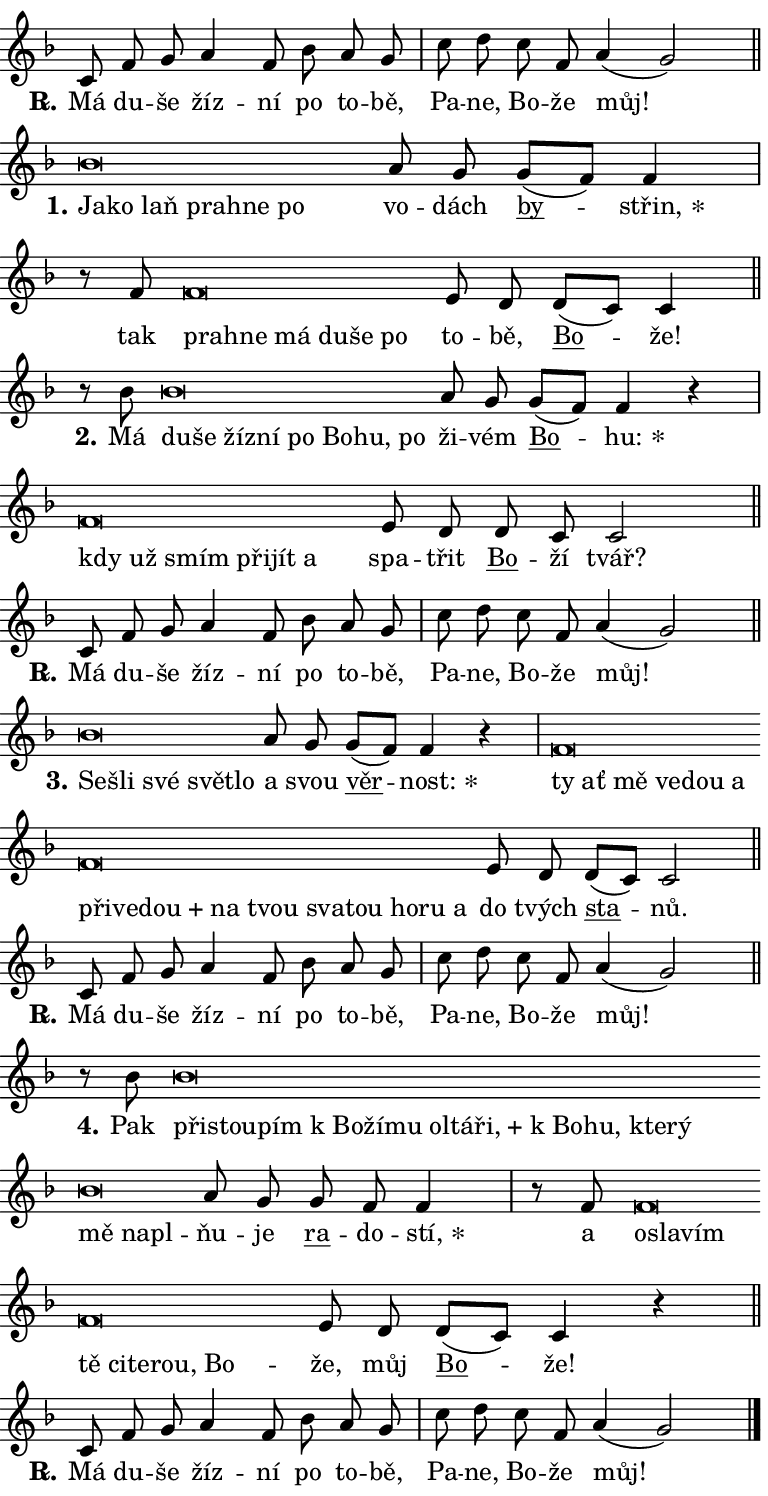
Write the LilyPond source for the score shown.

\version "2.24.0"
\header { tagline = "" }
\paper {
  indent = 0\cm
  top-margin = 0\cm
  right-margin = 0.13\cm % to fit lyric hyphens
  bottom-margin = 0\cm
  left-margin = 0\cm
  paper-width = 13\cm
  page-breaking = #ly:one-page-breaking
  system-system-spacing.basic-distance = #11
  score-system-spacing.basic-distance = #11
  ragged-last = ##f
}


%% Author: Thomas Morley
%% https://lists.gnu.org/archive/html/lilypond-user/2020-05/msg00002.html
#(define (line-position grob)
"Returns position of @var[grob} in current system:
   @code{'start}, if at first time-step
   @code{'end}, if at last time-step
   @code{'middle} otherwise
"
  (let* ((col (ly:item-get-column grob))
         (ln (ly:grob-object col 'left-neighbor))
         (rn (ly:grob-object col 'right-neighbor))
         (col-to-check-left (if (ly:grob? ln) ln col))
         (col-to-check-right (if (ly:grob? rn) rn col))
         (break-dir-left
           (and
             (ly:grob-property col-to-check-left 'non-musical #f)
             (ly:item-break-dir col-to-check-left)))
         (break-dir-right
           (and
             (ly:grob-property col-to-check-right 'non-musical #f)
             (ly:item-break-dir col-to-check-right))))
        (cond ((eqv? 1 break-dir-left) 'start)
              ((eqv? -1 break-dir-right) 'end)
              (else 'middle))))

#(define (tranparent-at-line-position vctor)
  (lambda (grob)
  "Relying on @code{line-position} select the relevant enry from @var{vctor}.
Used to determine transparency,"
    (case (line-position grob)
      ((end) (not (vector-ref vctor 0)))
      ((middle) (not (vector-ref vctor 1)))
      ((start) (not (vector-ref vctor 2))))))

noteHeadBreakVisibility =
#(define-music-function (break-visibility)(vector?)
"Makes @code{NoteHead}s transparent relying on @var{break-visibility}"
#{
  \override NoteHead.transparent =
    #(tranparent-at-line-position break-visibility)
#})

#(define delete-ledgers-for-transparent-note-heads
  (lambda (grob)
    "Reads whether a @code{NoteHead} is transparent.
If so this @code{NoteHead} is removed from @code{'note-heads} from
@var{grob}, which is supposed to be @code{LedgerLineSpanner}.
As a result ledgers are not printed for this @code{NoteHead}"
    (let* ((nhds-array (ly:grob-object grob 'note-heads))
           (nhds-list
             (if (ly:grob-array? nhds-array)
                 (ly:grob-array->list nhds-array)
                 '()))
           ;; Relies on the transparent-property being done before
           ;; Staff.LedgerLineSpanner.after-line-breaking is executed.
           ;; This is fragile ...
           (to-keep
             (remove
               (lambda (nhd)
                 (ly:grob-property nhd 'transparent #f))
               nhds-list)))
      ;; TODO find a better method to iterate over grob-arrays, similiar
      ;; to filter/remove etc for lists
      ;; For now rebuilt from scratch
      (set! (ly:grob-object grob 'note-heads)  '())
      (for-each
        (lambda (nhd)
          (ly:pointer-group-interface::add-grob grob 'note-heads nhd))
        to-keep))))

squashNotes = {
  \override NoteHead.X-extent = #'(-0.2 . 0.2)
  \override NoteHead.Y-extent = #'(-0.75 . 0)
  \override NoteHead.stencil =
    #(lambda (grob)
       (let ((pos (ly:grob-property grob 'staff-position)))
         (begin
           (if (< pos -7) (display "ERROR: Lower brevis then expected\n") (display ""))
           (if (<= pos -6) ly:text-interface::print ly:note-head::print))))
}
unSquashNotes = {
  \revert NoteHead.X-extent
  \revert NoteHead.Y-extent
  \revert NoteHead.stencil
}

hideNotes = \noteHeadBreakVisibility #begin-of-line-visible
unHideNotes = \noteHeadBreakVisibility #all-visible

% work-around for resetting accidentals
% https://lilypond.org/doc/v2.23/Documentation/notation/displaying-rhythms#unmetered-music
cadenzaMeasure = {
  \cadenzaOff
  \partial 1024 s1024
  \cadenzaOn
}

#(define-markup-command (accent layout props text) (markup?)
  "Underline accented syllable"
  (interpret-markup layout props
    #{\markup \override #'(offset . 4.3) \underline { #text }#}))

responsum = \markup \concat {
  "R" \hspace #-1.05 \path #0.1 #'((moveto 0 0.07) (lineto 0.9 0.8)) \hspace #0.05 "."
}

spaceSize = #0.6828661417322834 % exact space size for TeX Gyre Schola

\layout {
  \context {
    \Staff
    \remove "Time_signature_engraver"
    \override LedgerLineSpanner.after-line-breaking = #delete-ledgers-for-transparent-note-heads
  }
  \context {
    \Lyrics {
      \override LyricSpace.minimum-distance = \spaceSize
      \override LyricText.font-name = #"TeX Gyre Schola"
      \override LyricText.font-size = 1
      \override StanzaNumber.font-name = #"TeX Gyre Schola Bold"
      \override StanzaNumber.font-size = 1
    }
  }
  \context {
    \Score 
    \override NoteHead.text =
      #(lambda (grob) 
        (let ((pos (ly:grob-property grob 'staff-position)))
          #{\markup {
            \combine
              \halign #-0.55 \raise #(if (= pos -6) 0 0.5) \override #'(thickness . 2) \draw-line #'(3.2 . 0)
              \musicglyph "noteheads.sM1"
          }#}))
  }
}

% magnetic-lyrics.ily
%
%   written by
%     Jean Abou Samra <jean@abou-samra.fr>
%     Werner Lemberg <wl@gnu.org>
%
%   adapted by
%     Jiri Hon <jiri.hon@gmail.com>
%
% Version 2022-Apr-15

% https://www.mail-archive.com/lilypond-user@gnu.org/msg149350.html

#(define (Left_hyphen_pointer_engraver context)
   "Collect syllable-hyphen-syllable occurrences in lyrics and store
them in properties.  This engraver only looks to the left.  For
example, if the lyrics input is @code{foo -- bar}, it does the
following.

@itemize @bullet
@item
Set the @code{text} property of the @code{LyricHyphen} grob between
@q{foo} and @q{bar} to @code{foo}.

@item
Set the @code{left-hyphen} property of the @code{LyricText} grob with
text @q{foo} to the @code{LyricHyphen} grob between @q{foo} and
@q{bar}.
@end itemize

Use this auxiliary engraver in combination with the
@code{lyric-@/text::@/apply-@/magnetic-@/offset!} hook."
   (let ((hyphen #f)
         (text #f))
     (make-engraver
      (acknowledgers
       ((lyric-syllable-interface engraver grob source-engraver)
        (set! text grob)))
      (end-acknowledgers
       ((lyric-hyphen-interface engraver grob source-engraver)
        ;(when (not (grob::has-interface grob 'lyric-space-interface))
          (set! hyphen grob)));)
      ((stop-translation-timestep engraver)
       (when (and text hyphen)
         (ly:grob-set-object! text 'left-hyphen hyphen))
       (set! text #f)
       (set! hyphen #f)))))

#(define (lyric-text::apply-magnetic-offset! grob)
   "If the space between two syllables is less than the value in
property @code{LyricText@/.details@/.squash-threshold}, move the right
syllable to the left so that it gets concatenated with the left
syllable.

Use this function as a hook for
@code{LyricText@/.after-@/line-@/breaking} if the
@code{Left_@/hyphen_@/pointer_@/engraver} is active."
   (let ((hyphen (ly:grob-object grob 'left-hyphen #f)))
     (when hyphen
       (let ((left-text (ly:spanner-bound hyphen LEFT)))
         (when (grob::has-interface left-text 'lyric-syllable-interface)
           (let* ((common (ly:grob-common-refpoint grob left-text X))
                  (this-x-ext (ly:grob-extent grob common X))
                  (left-x-ext
                   (begin
                     ;; Trigger magnetism for left-text.
                     (ly:grob-property left-text 'after-line-breaking)
                     (ly:grob-extent left-text common X)))
                  ;; `delta` is the gap width between two syllables.
                  (delta (- (interval-start this-x-ext)
                            (interval-end left-x-ext)))
                  (details (ly:grob-property grob 'details))
                  (threshold (assoc-get 'squash-threshold details 0.2)))
             (when (< delta threshold)
               (let* (;; We have to manipulate the input text so that
                      ;; ligatures crossing syllable boundaries are not
                      ;; disabled.  For languages based on the Latin
                      ;; script this is essentially a beautification.
                      ;; However, for non-Western scripts it can be a
                      ;; necessity.
                      (lt (ly:grob-property left-text 'text))
                      (rt (ly:grob-property grob 'text))
                      (is-space (grob::has-interface hyphen 'lyric-space-interface))
                      (space (if is-space " " ""))
                      (extra-delta (if is-space spaceSize 0))
                      ;; Append new syllable.
                      (ltrt-space (if (and (string? lt) (string? rt))
                                (string-append lt space rt)
                                (make-concat-markup (list lt space rt))))
                      ;; Right-align `ltrt` to the right side.
                      (ltrt-space-markup (grob-interpret-markup
                               grob
                               (make-translate-markup
                                (cons (interval-length this-x-ext) 0)
                                (make-right-align-markup ltrt-space)))))
                 (begin
                   ;; Don't print `left-text`.
                   (ly:grob-set-property! left-text 'stencil #f)
                   ;; Set text and stencil (which holds all collected
                   ;; syllables so far) and shift it to the left.
                   (ly:grob-set-property! grob 'text ltrt-space)
                   (ly:grob-set-property! grob 'stencil ltrt-space-markup)
                   (ly:grob-translate-axis! grob (- (- delta extra-delta)) X))))))))))


#(define (lyric-hyphen::displace-bounds-first grob)
   ;; Make very sure this callback isn't triggered too early.
   (let ((left (ly:spanner-bound grob LEFT))
         (right (ly:spanner-bound grob RIGHT)))
     (ly:grob-property left 'after-line-breaking)
     (ly:grob-property right 'after-line-breaking)
     (ly:lyric-hyphen::print grob)))

squashThreshold = #0.4

\layout {
  \context {
    \Lyrics
    \consists #Left_hyphen_pointer_engraver
    \override LyricText.after-line-breaking =
      #lyric-text::apply-magnetic-offset!
    \override LyricHyphen.stencil = #lyric-hyphen::displace-bounds-first
    \override LyricText.details.squash-threshold = \squashThreshold
    \override LyricHyphen.minimum-distance = 0
    \override LyricHyphen.minimum-length = \squashThreshold
  }
}

squashText = \override LyricText.details.squash-threshold = 9999
unSquashText = \override LyricText.details.squash-threshold = \squashThreshold

leftText = \override LyricText.self-alignment-X = #LEFT
unLeftText = \revert LyricText.self-alignment-X

starOffset = #(lambda (grob) 
                (let ((x_offset (ly:self-alignment-interface::aligned-on-x-parent grob)))
                  (if (= x_offset 0) 0 (+ x_offset 1.2))))

star = #(define-music-function (syllable)(string?)
"Append star separator at the end of a syllable"
#{
  \once \override LyricText.X-offset = #starOffset
  \lyricmode { \markup {
    #syllable
    \override #'((font-name . "TeX Gyre Schola Bold")) \hspace #0.2 \lower #0.65 \larger "*"
  } }
#})

starAccent = #(define-music-function (syllable)(string?)
"Append star separator at the end of a syllable and make accent"
#{
  \once \override LyricText.X-offset = #starOffset
  \lyricmode { \markup {
    \accent #syllable
    \override #'((font-name . "TeX Gyre Schola Bold")) \hspace #0.2 \lower #0.65 \larger "*"
  } }
#})

breath = #(define-music-function (syllable)(string?)
"Append breathing indicator at the end of a syllable"
#{
  \lyricmode { \markup { #syllable "+" } }
#})

optionalBreath = #(define-music-function (syllable)(string?)
"Append optional breathing indicator at the end of a syllable"
#{
  \lyricmode { \markup { #syllable "(+)" } }
#})


\score {
    <<
        \new Voice = "melody" { \cadenzaOn \key f \major \relative { c'8 f g a4 f8 bes a g \cadenzaMeasure \bar "|" c d \bar "" c f, \bar "" a4( g2) \cadenzaMeasure \bar "||" \break } }
        \new Lyrics \lyricsto "melody" { \lyricmode { \set stanza = \responsum
Má du -- še žíz -- ní po to -- bě, Pa -- ne, Bo -- že můj! } }
    >>
    \layout {}
}

\score {
    <<
        \new Voice = "melody" { \cadenzaOn \key f \major \relative { \squashNotes bes'\breve*1/16 \hideNotes \breve*1/16 \bar "" \breve*1/16 \bar "" \breve*1/16 \bar "" \breve*1/16 \breve*1/16 \bar "" \unHideNotes \unSquashNotes a8 g \bar "" g[( f)] f4 \cadenzaMeasure \bar "|" r8 f \squashNotes f\breve*1/16 \hideNotes \breve*1/16 \bar "" \breve*1/16 \bar "" \breve*1/16 \bar "" \breve*1/16 \breve*1/16 \bar "" \unHideNotes \unSquashNotes e8 d \bar "" d[( c)] c4 \cadenzaMeasure \bar "||" \break } }
        \new Lyrics \lyricsto "melody" { \lyricmode { \set stanza = "1."
\leftText Ja -- \squashText ko laň pra -- hne po \unLeftText \unSquashText vo -- dách \markup \accent by -- \star střin, tak \leftText pra -- \squashText hne má du -- še po \unLeftText \unSquashText to -- bě, \markup \accent Bo -- že! } }
    >>
    \layout {}
}

\score {
    <<
        \new Voice = "melody" { \cadenzaOn \key f \major \relative { r8 bes' \squashNotes bes\breve*1/16 \hideNotes \breve*1/16 \bar "" \breve*1/16 \bar "" \breve*1/16 \bar "" \breve*1/16 \bar "" \breve*1/16 \bar "" \breve*1/16 \breve*1/16 \bar "" \unHideNotes \unSquashNotes a8 g \bar "" g[( f)] f4 r \cadenzaMeasure \bar "|" \squashNotes f\breve*1/16 \hideNotes \breve*1/16 \bar "" \breve*1/16 \bar "" \breve*1/16 \bar "" \breve*1/16 \breve*1/16 \bar "" \unHideNotes \unSquashNotes e8 d \bar "" d c c2 \cadenzaMeasure \bar "||" \break } }
        \new Lyrics \lyricsto "melody" { \lyricmode { \set stanza = "2."
Má \leftText du -- \squashText še žíz -- ní po Bo -- hu, po \unLeftText \unSquashText ži -- vém \markup \accent Bo -- \star hu: \leftText kdy \squashText už smím při -- jít a \unLeftText \unSquashText spa -- třit \markup \accent Bo -- ží tvář? } }
    >>
    \layout {}
}

\score {
    <<
        \new Voice = "melody" { \cadenzaOn \key f \major \relative { c'8 f g a4 f8 bes a g \cadenzaMeasure \bar "|" c d \bar "" c f, \bar "" a4( g2) \cadenzaMeasure \bar "||" \break } }
        \new Lyrics \lyricsto "melody" { \lyricmode { \set stanza = \responsum
Má du -- še žíz -- ní po to -- bě, Pa -- ne, Bo -- že můj! } }
    >>
    \layout {}
}

\score {
    <<
        \new Voice = "melody" { \cadenzaOn \key f \major \relative { \squashNotes bes'\breve*1/16 \hideNotes \breve*1/16 \bar "" \breve*1/16 \bar "" \breve*1/16 \breve*1/16 \bar "" \unHideNotes \unSquashNotes a8 g \bar "" g[( f)] f4 r \cadenzaMeasure \bar "|" \squashNotes f\breve*1/16 \hideNotes \breve*1/16 \bar "" \breve*1/16 \bar "" \breve*1/16 \bar "" \breve*1/16 \bar "" \breve*1/16 \bar "" \breve*1/16 \bar "" \breve*1/16 \bar "" \breve*1/16 \bar "" \breve*1/16 \bar "" \breve*1/16 \bar "" \breve*1/16 \bar "" \breve*1/16 \bar "" \breve*1/16 \bar "" \breve*1/16 \breve*1/16 \bar "" \unHideNotes \unSquashNotes e8 d \bar "" d[( c)] c2 \cadenzaMeasure \bar "||" \break } }
        \new Lyrics \lyricsto "melody" { \lyricmode { \set stanza = "3."
\leftText Se -- \squashText šli své svět -- lo \unLeftText \unSquashText a svou \markup \accent věr -- \star nost: \leftText ty \squashText ať mě ve -- dou a při -- ve -- \breath "dou" na tvou sva -- tou ho -- ru a \unLeftText \unSquashText do tvých \markup \accent sta -- nů. } }
    >>
    \layout {}
}

\score {
    <<
        \new Voice = "melody" { \cadenzaOn \key f \major \relative { c'8 f g a4 f8 bes a g \cadenzaMeasure \bar "|" c d \bar "" c f, \bar "" a4( g2) \cadenzaMeasure \bar "||" \break } }
        \new Lyrics \lyricsto "melody" { \lyricmode { \set stanza = \responsum
Má du -- še žíz -- ní po to -- bě, Pa -- ne, Bo -- že můj! } }
    >>
    \layout {}
}

\score {
    <<
        \new Voice = "melody" { \cadenzaOn \key f \major \relative { r8 bes' \squashNotes bes\breve*1/16 \hideNotes \breve*1/16 \bar "" \breve*1/16 \bar "" \breve*1/16 \bar "" \breve*1/16 \bar "" \breve*1/16 \bar "" \breve*1/16 \bar "" \breve*1/16 \bar "" \breve*1/16 \bar "" \breve*1/16 \bar "" \breve*1/16 \bar "" \breve*1/16 \bar "" \breve*1/16 \bar "" \breve*1/16 \bar "" \breve*1/16 \breve*1/16 \bar "" \unHideNotes \unSquashNotes a8 g \bar "" g f f4 \cadenzaMeasure \bar "|" r8 f \squashNotes f\breve*1/16 \hideNotes \breve*1/16 \bar "" \breve*1/16 \bar "" \breve*1/16 \bar "" \breve*1/16 \bar "" \breve*1/16 \bar "" \breve*1/16 \breve*1/16 \bar "" \unHideNotes \unSquashNotes e8 d \bar "" d[( c)] c4 r \cadenzaMeasure \bar "||" \break } }
        \new Lyrics \lyricsto "melody" { \lyricmode { \set stanza = "4."
Pak \leftText při -- \squashText stou -- pím "k Bo" -- ží -- mu ol -- tá -- \breath "ři," "k Bo" -- hu, kte -- rý mě na -- pl -- \unLeftText \unSquashText ňu -- je \markup \accent ra -- do -- \star stí, a \leftText o -- \squashText sla -- vím tě ci -- te -- rou, Bo -- \unLeftText \unSquashText že, můj \markup \accent Bo -- že! } }
    >>
    \layout {}
}

\score {
    <<
        \new Voice = "melody" { \cadenzaOn \key f \major \relative { c'8 f g a4 f8 bes a g \cadenzaMeasure \bar "|" c d \bar "" c f, \bar "" a4( g2) \cadenzaMeasure \bar "||" \break } \bar "|." }
        \new Lyrics \lyricsto "melody" { \lyricmode { \set stanza = \responsum
Má du -- še žíz -- ní po to -- bě, Pa -- ne, Bo -- že můj! } }
    >>
    \layout {}
}
